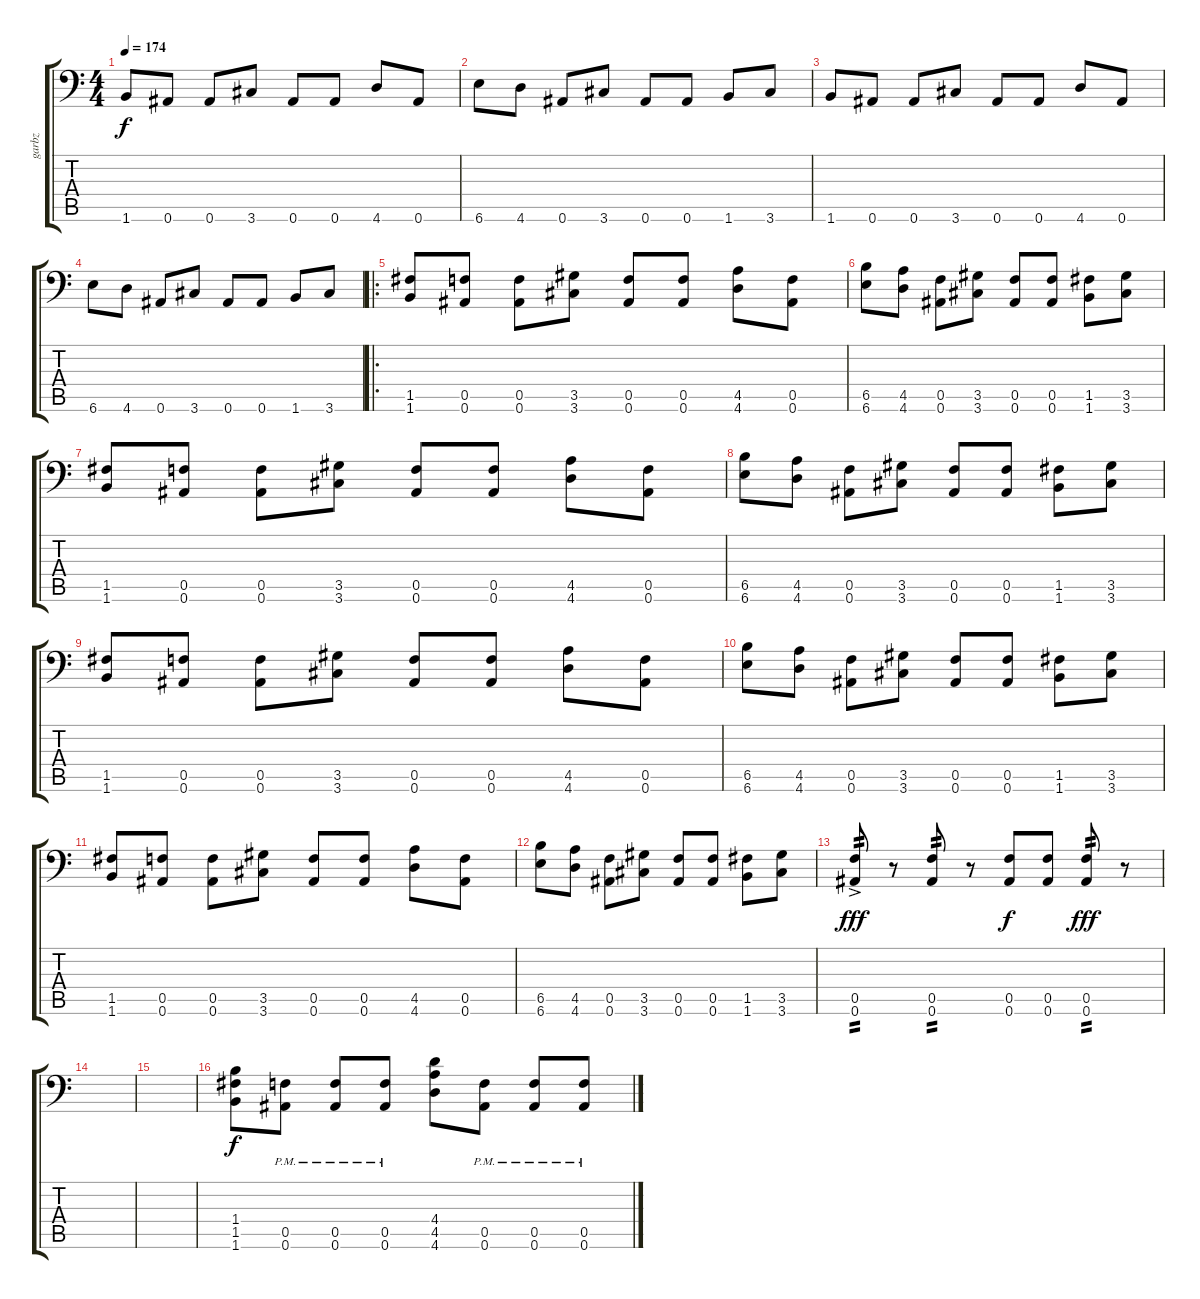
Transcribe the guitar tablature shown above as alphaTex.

\track ("garbz" "garbz") {instrument distortionguitar}
\staff {score tabs}
\tuning (C4 G3 Eb3 Bb2 F2 Bb1) {hide}
\ts (4 4)
\tempo 174
\clef f4
\ks c
1.6.8{dy f} 0.6.8 0.6.8 3.6.8 0.6.8 0.6.8 4.6.8 0.6.8 |
6.6.8 4.6.8 0.6.8 3.6.8 0.6.8 0.6.8 1.6.8 3.6.8 |
1.6.8 0.6.8 0.6.8 3.6.8 0.6.8 0.6.8 4.6.8 0.6.8 |
6.6.8 4.6.8 0.6.8 3.6.8 0.6.8 0.6.8 1.6.8 3.6.8 |
\ro
(1.5 1.6).8 (0.5 0.6).8 (0.5 0.6).8 (3.5 3.6).8 (0.5 0.6).8 (0.5 0.6).8 (4.5 4.6).8 (0.5 0.6).8 |
(6.5 6.6).8 (4.5 4.6).8 (0.5 0.6).8 (3.5 3.6).8 (0.5 0.6).8 (0.5 0.6).8 (1.5 1.6).8 (3.5 3.6).8 |
(1.5 1.6).8 (0.5 0.6).8 (0.5 0.6).8 (3.5 3.6).8 (0.5 0.6).8 (0.5 0.6).8 (4.5 4.6).8 (0.5 0.6).8 |
(6.5 6.6).8 (4.5 4.6).8 (0.5 0.6).8 (3.5 3.6).8 (0.5 0.6).8 (0.5 0.6).8 (1.5 1.6).8 (3.5 3.6).8 |
(1.5 1.6).8 (0.5 0.6).8 (0.5 0.6).8 (3.5 3.6).8 (0.5 0.6).8 (0.5 0.6).8 (4.5 4.6).8 (0.5 0.6).8 |
(6.5 6.6).8 (4.5 4.6).8 (0.5 0.6).8 (3.5 3.6).8 (0.5 0.6).8 (0.5 0.6).8 (1.5 1.6).8 (3.5 3.6).8 |
(1.5 1.6).8 (0.5 0.6).8 (0.5 0.6).8 (3.5 3.6).8 (0.5 0.6).8 (0.5 0.6).8 (4.5 4.6).8 (0.5 0.6).8 |
(6.5 6.6).8 (4.5 4.6).8 (0.5 0.6).8 (3.5 3.6).8 (0.5 0.6).8 (0.5 0.6).8 (1.5 1.6).8 (3.5 3.6).8 |
(0.5 0.6{ac}).8{tp 2 dy fff} r.8 (0.5 0.6).8{tp 2} r.8 (0.5 0.6).8{dy f} (0.5 0.6).8 (0.5 0.6).8{tp 2 dy fff} r.8 |
|
|
(1.4 1.5 1.6).8{dy f} (0.5{pm} 0.6{pm}).8 (0.5{pm} 0.6{pm}).8 (0.5{pm} 0.6{pm}).8 (4.4 4.5 4.6).8 (0.5{pm} 0.6{pm}).8 (0.5{pm} 0.6{pm}).8 (0.5{pm} 0.6{pm}).8
